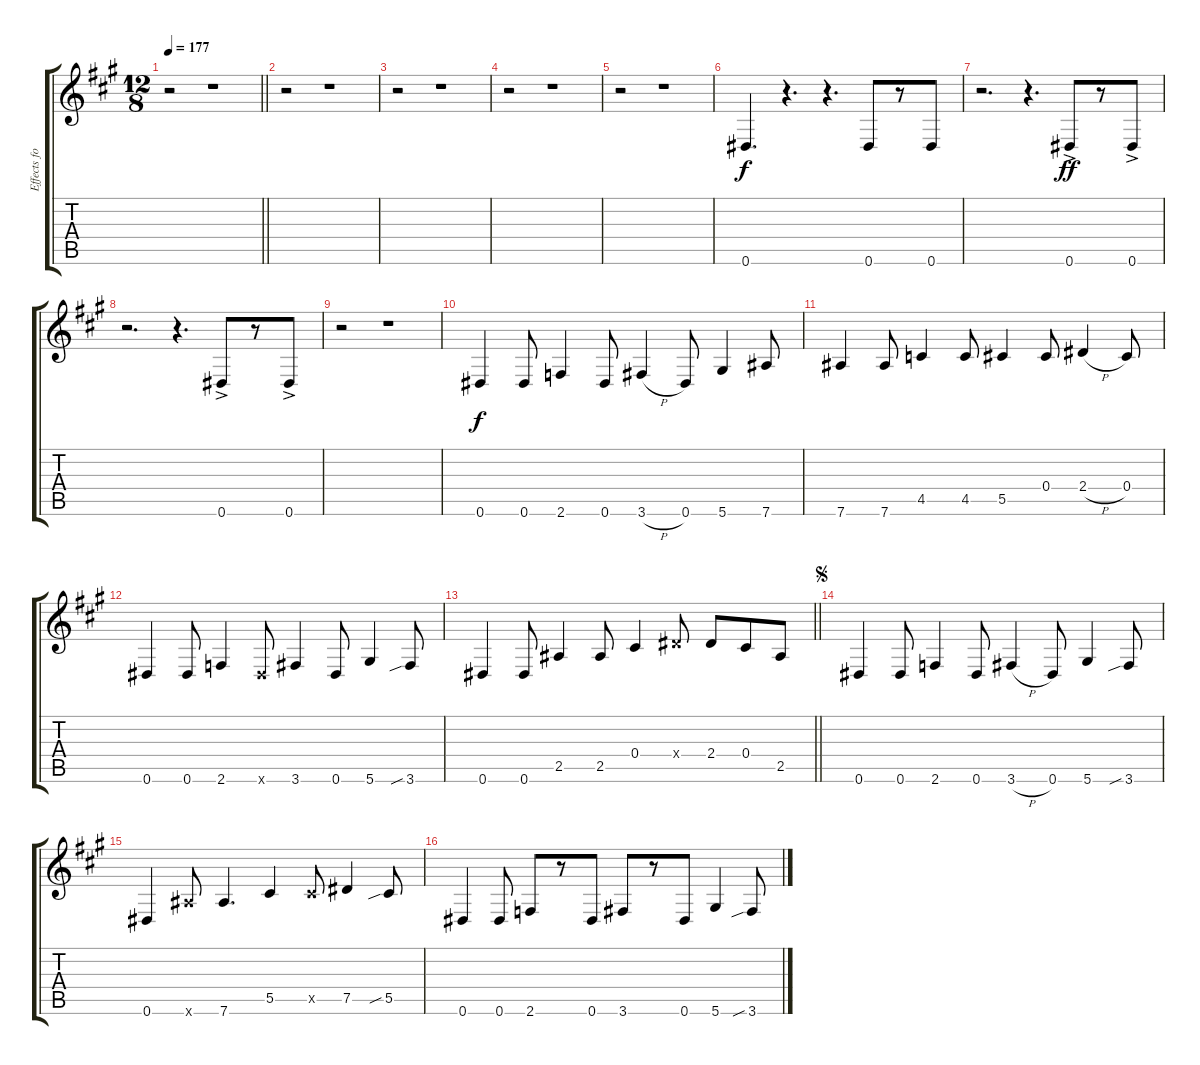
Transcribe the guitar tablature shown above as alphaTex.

\track ("Effects for Bass Guitar" "Effects fo") {instrument acousticguitarsteel}
\staff {score tabs}
\tuning (Eb4 Bb3 Gb3 Db3 Ab2 Eb2) {hide}
\ts (12 8)
\tempo 177
\clef g2
\barLineRight lightlight
\ks a
r.2{dy f instrument acousticguitarsteel} r.1 |
r.2 r.1 |
r.2 r.1 |
r.2 r.1 |
r.2 r.1 |
0.6.4{d} r.4{d} r.4{d} 0.6.8 r.8 0.6.8 |
r.2{d} r.4{d} 0.6{ac}.8{dy ff} r.8 0.6{ac}.8 |
r.2{d} r.4{d} 0.6{ac}.8 r.8 0.6{ac}.8 |
r.2 r.1 |
0.6.4{dy f} 0.6.8 2.6.4 0.6.8 3.6{h}.4 0.6.8 5.6.4 7.6.8 |
7.6.4 7.6.8 4.5.4 4.5.8 5.5.4 0.4.8 2.4{h}.4 0.4.8 |
0.6.4 0.6.8 2.6.4 0.6{x}.8 3.6.4 0.6.8 5.6.4 3.6{sib}.8 |
\barLineRight lightlight
0.6.4 0.6.8 2.5.4 2.5.8 0.4.4 2.4{x}.8 2.4.8 0.4.8 2.5.8 |
\jump segno
0.6.4 0.6.8 2.6.4 0.6.8 3.6{h}.4 0.6.8 5.6.4 3.6{sib}.8 |
0.6.4 7.6{x}.8 7.6.4{d} 5.5.4 5.5{x}.8 7.5.4 5.5{sib}.8 |
0.6.4 0.6.8 2.6.8 r.8 0.6.8 3.6.8 r.8 0.6.8 5.6.4 3.6{sib}.8
